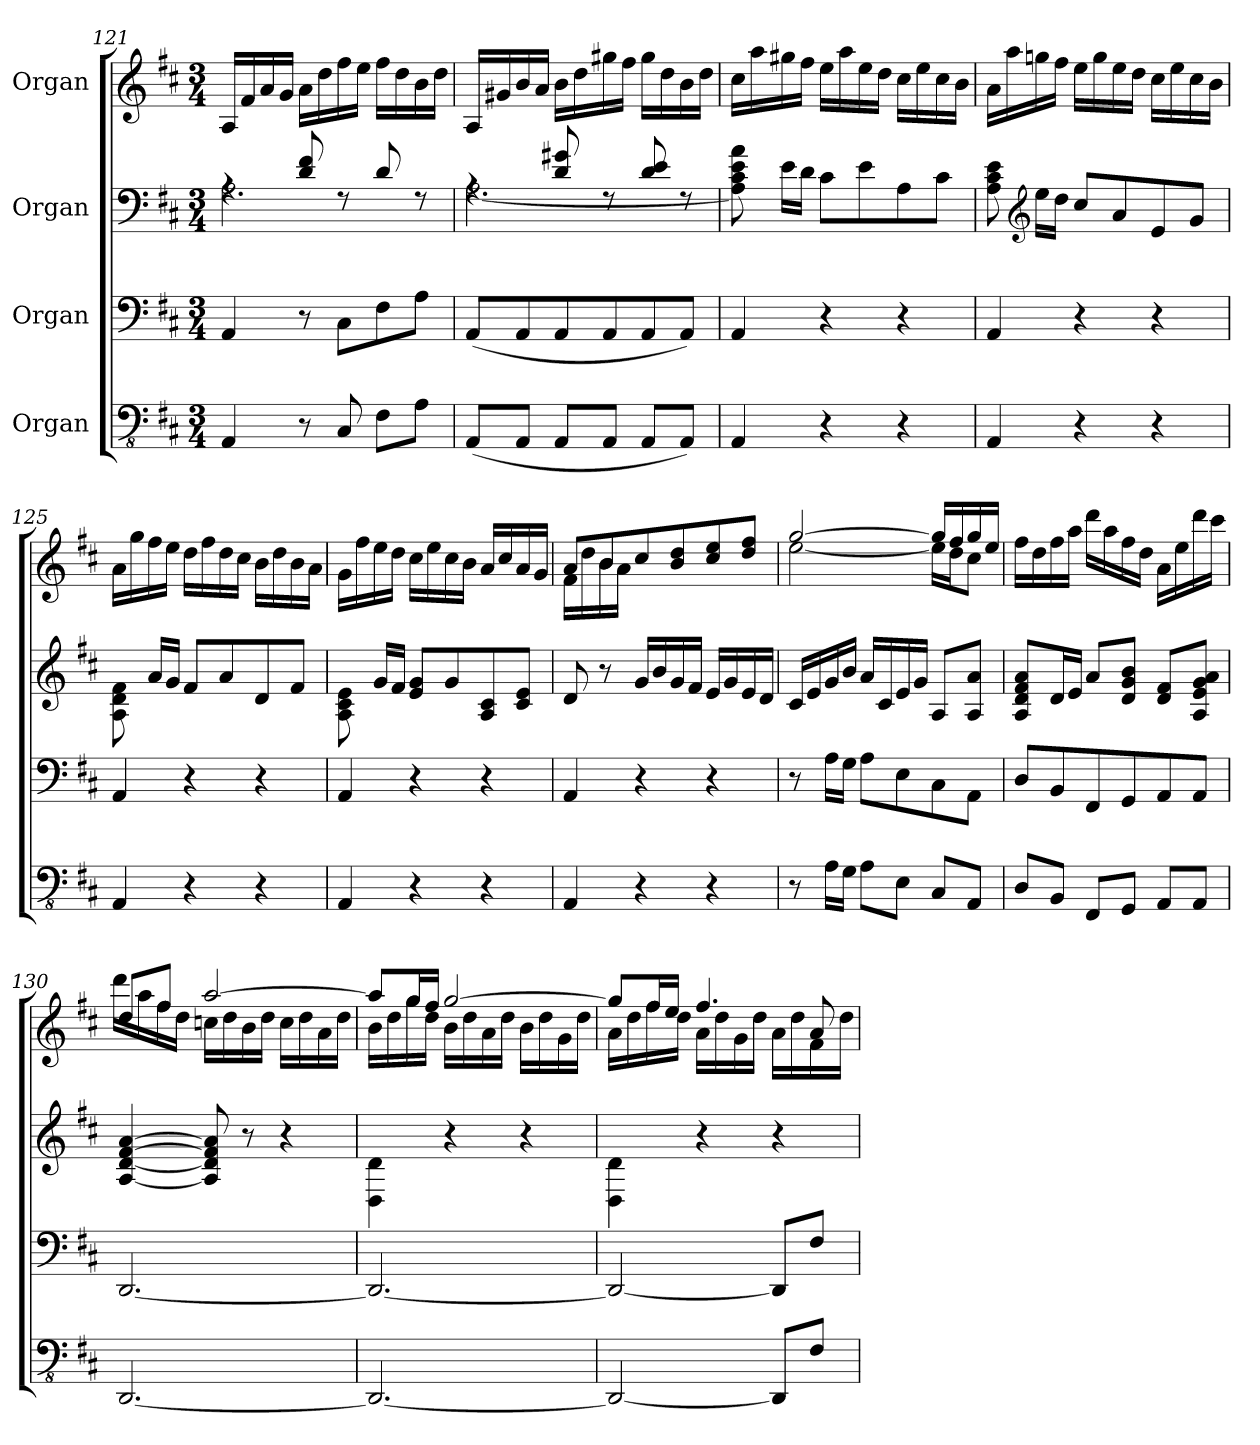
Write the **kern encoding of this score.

**kern	**kern	**kern	**kern
*part4	*part3	*part2	*part1
*staff4	*staff3	*staff2	*staff1
*I"Organ	*I"Organ	*I"Organ	*I"Organ
*clefFv4	*clefF4	*clefF4	*clefG2
*k[f#c#]	*k[f#c#]	*k[f#c#]	*k[f#c#]
*M3/4	*M3/4	*M3/4	*M3/4
=121	=121	=121	=121
*	*	*^	*
4AAA/	4AA/	4rA	2.A\	16A/LL
.	.	.	.	16f#/
.	.	.	.	16a/
.	.	.	.	16g/JJ
8r	8r	8d/ 8f#/	.	16a\LL
.	.	.	.	16dd\
8CC#/	8C#\L	8rF	.	16ff#\
.	.	.	.	16ee\JJ
8FF#\L	8F#\	8d/	.	16ff#\LL
.	.	.	.	16dd\
8AA\J	8A\J	8rF	.	16b\
.	.	.	.	16dd\JJ
=122	=122	=122	=122	=122
(8AAA/L	(8AA/L	4rA	[2.A\	16A/LL
.	.	.	.	16g#X/
8AAA/J	8AA/	.	.	16b/
.	.	.	.	16a/JJ
8AAA/L	8AA/	8d/ 8g#X/	.	16b\LL
.	.	.	.	16dd\
8AAA/J	8AA/	8rF	.	16gg#X\
.	.	.	.	16ff#\JJ
8AAA/L	8AA/	8d/ 8e/	.	16gg#\LL
.	.	.	.	16dd\
8AAA/J)	8AA/J)	8rF	.	16b\
.	.	.	.	16dd\JJ
*	*	*v	*v	*
!!LO:LB:g=z
=123	=123	=123	=123
4AAA/	4AA/	8A\] 8c#\ 8e\ 8a\	16cc#\LL
.	.	.	16aa\
.	.	16e\LL	16gg#X\
.	.	16d\JJ	16ff#\JJ
4r	4r	8c#\L	16ee\LL
.	.	.	16aa\
.	.	8e\	16ee\
.	.	.	16dd\JJ
4r	4r	8A\	16cc#\LL
.	.	.	16ee\
.	.	8c#\J	16cc#\
.	.	.	16b\JJ
=124	=124	=124	=124
4AAA/	4AA/	8A\ 8c#\ 8e\	16a\LL
.	.	.	16aa\
*	*	*clefG2	*
.	.	16ee\LL	16ggn\
.	.	16dd\JJ	16ff#\JJ
4r	4r	8cc#/L	16ee\LL
.	.	.	16gg\
.	.	8a/	16ee\
.	.	.	16dd\JJ
4r	4r	8e/	16cc#\LL
.	.	.	16ee\
.	.	8g/J	16cc#\
.	.	.	16b\JJ
=125	=125	=125	=125
4AAA/	4AA/	8A\ 8d\ 8f#\	16a\LL
.	.	.	16gg\
.	.	16a/LL	16ff#\
.	.	16g/JJ	16ee\JJ
4r	4r	8f#/L	16dd\LL
.	.	.	16ff#\
.	.	8a/	16dd\
.	.	.	16cc#\JJ
4r	4r	8d/	16b\LL
.	.	.	16dd\
.	.	8f#/J	16b\
.	.	.	16a\JJ
=126	=126	=126	=126
4AAA/	4AA/	8A\ 8c#\ 8e\	16g\LL
.	.	.	16ff#\
.	.	16g/LL	16ee\
.	.	16f#/JJ	16dd\JJ
4r	4r	8e/ 8g/L	16cc#\LL
.	.	.	16ee\
.	.	8g/	16cc#\
.	.	.	16b\JJ
4r	4r	8A/ 8c#/	16a/LL
.	.	.	16cc#/
.	.	8c#/ 8e/J	16a/
.	.	.	16g/JJ
!!LO:PB:g=z
=127	=127	=127	=127
*	*	*	*^
4AAA/	4AA/	8d/	8a/L	16f#\LL
.	.	.	.	16dd\
.	.	8r	8b/	16b\
.	.	.	.	16a\JJ
4r	4r	16g/LL	8cc#/	2ryy
.	.	16b/	.	.
.	.	16g/	8b/ 8dd/	.
.	.	16f#/JJ	.	.
4r	4r	16e/LL	8cc#/ 8ee/	.
.	.	16g/	.	.
.	.	16e/	8dd/ 8ff#/J	.
.	.	16d/JJ	.	.
=128	=128	=128	=128	=128
8r	8r	16c#/LL	[2gg/	[2ee\
.	.	16e/	.	.
16AA\LL	16A\LL	16g/	.	.
16GG\JJ	16G\JJ	16b/JJ	.	.
8AA\L	8A\L	16a/LL	.	.
.	.	16c#/	.	.
8EE\J	8E\	16e/	.	.
.	.	16g/JJ	.	.
8CC#/L	8C#\	8A/L	16gg/LL]	16ee\LL]
.	.	.	16ff#/	16dd\J
8AAA/J	8AA\J	8A/ 8a/J	16gg/	8cc#\J
.	.	.	16ee/JJ	.
*	*	*	*v	*v
=129	=129	=129	=129
8DD/L	8D/L	8A/ 8d/ 8f#/ 8a/L	16ff#\LL
.	.	.	16dd\
8BBB/J	8BB/	16d/L	16ff#\
.	.	16e/JJ	16aa\JJ
8FFF#/L	8FF#/	8a/L	16ddd\LL
.	.	.	16aa\
8GGG/J	8GG/	8d/ 8g/ 8b/J	16ff#\
.	.	.	16dd\JJ
8AAA/L	8AA/	8d/ 8f#/L	16a\LL
.	.	.	16ee\
8AAA/J	8AA/J	8A/ 8e/ 8g/ 8a/J	16ddd\
.	.	.	16ccc#\JJ
=130	=130	=130	=130
*	*	*	*^
[2.DDD/	[2.DD/	[4A/ [4d/ [4f#/ [4a/	8dd/L	16ddd\LL
.	.	.	.	16aa\
.	.	.	8ff#/J	16ff#\
.	.	.	.	16dd\JJ
.	.	8A/] 8d/] 8f#/] 8a/]	[2aa/	16ccn\LL
.	.	.	.	16dd\
.	.	8r	.	16b\
.	.	.	.	16dd\JJ
.	.	4r	.	16cc\LL
.	.	.	.	16dd\
.	.	.	.	16a\
.	.	.	.	16dd\JJ
!!LO:LB:g=z	!!
=131	=131	=131	=131	=131
2.DDD/_	2.DD/_	4D\ 4d\	8aa/L]	16b\LL
.	.	.	.	16dd\
.	.	.	16gg/L	16gg\
.	.	.	16ff#/JJ	16dd\JJ
.	.	4r	[2gg/	16b\LL
.	.	.	.	16dd\
.	.	.	.	16a\
.	.	.	.	16dd\JJ
.	.	4r	.	16b\LL
.	.	.	.	16dd\
.	.	.	.	16g\
.	.	.	.	16dd\JJ
=132	=132	=132	=132	=132
2DDD/_	2DD/_	4D\ 4d\	8gg/L]	16a\LL
.	.	.	.	16dd\
.	.	.	16ff#/L	16ff#\
.	.	.	16ee/JJ	16dd\JJ
.	.	4r	4.ff#/	16a\LL
.	.	.	.	16dd\
.	.	.	.	16g\
.	.	.	.	16dd\JJ
8DDD/L]	8DD/L]	4r	.	16a\LL
.	.	.	.	16dd\
8FF#/J	8F#/J	.	8a/	16f#\
.	.	.	.	16dd\JJ
*	*	*	*v	*v
=	=	=	=
*-	*-	*-	*-
